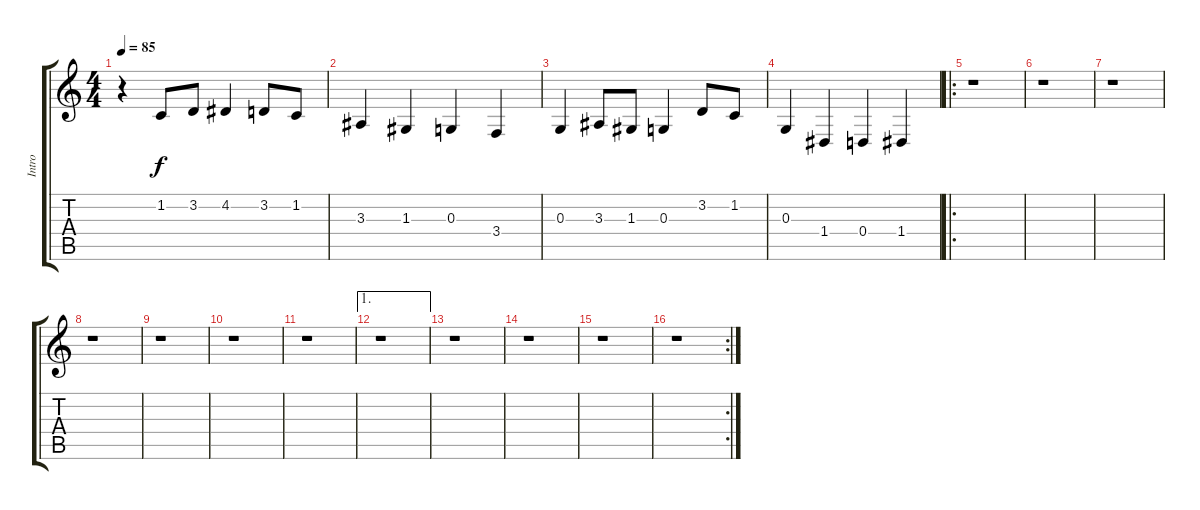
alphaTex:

\track ("Intro" "Intro") {instrument violin}
\staff {score tabs}
\tuning (E4 B3 G3 D3 A2 E2) {hide}
\ts (4 4)
\tempo 85
\clef g2
\ks c
r.4{dy f instrument violin} 1.2.8 3.2.8 4.2.4 3.2.8 1.2.8 |
3.3.4 1.3.4 0.3.4 3.4.4 |
0.3.4 3.3.8 1.3.8 0.3.4 3.2.8 1.2.8 |
0.3.4 1.4.4 0.4.4 1.4.4 |
\ro
r.1 |
r.1 |
r.1 |
r.1 |
r.1 |
r.1 |
r.1 |
\ae 1
r.1 |
r.1 |
r.1 |
r.1 |
\rc 2
r.1
